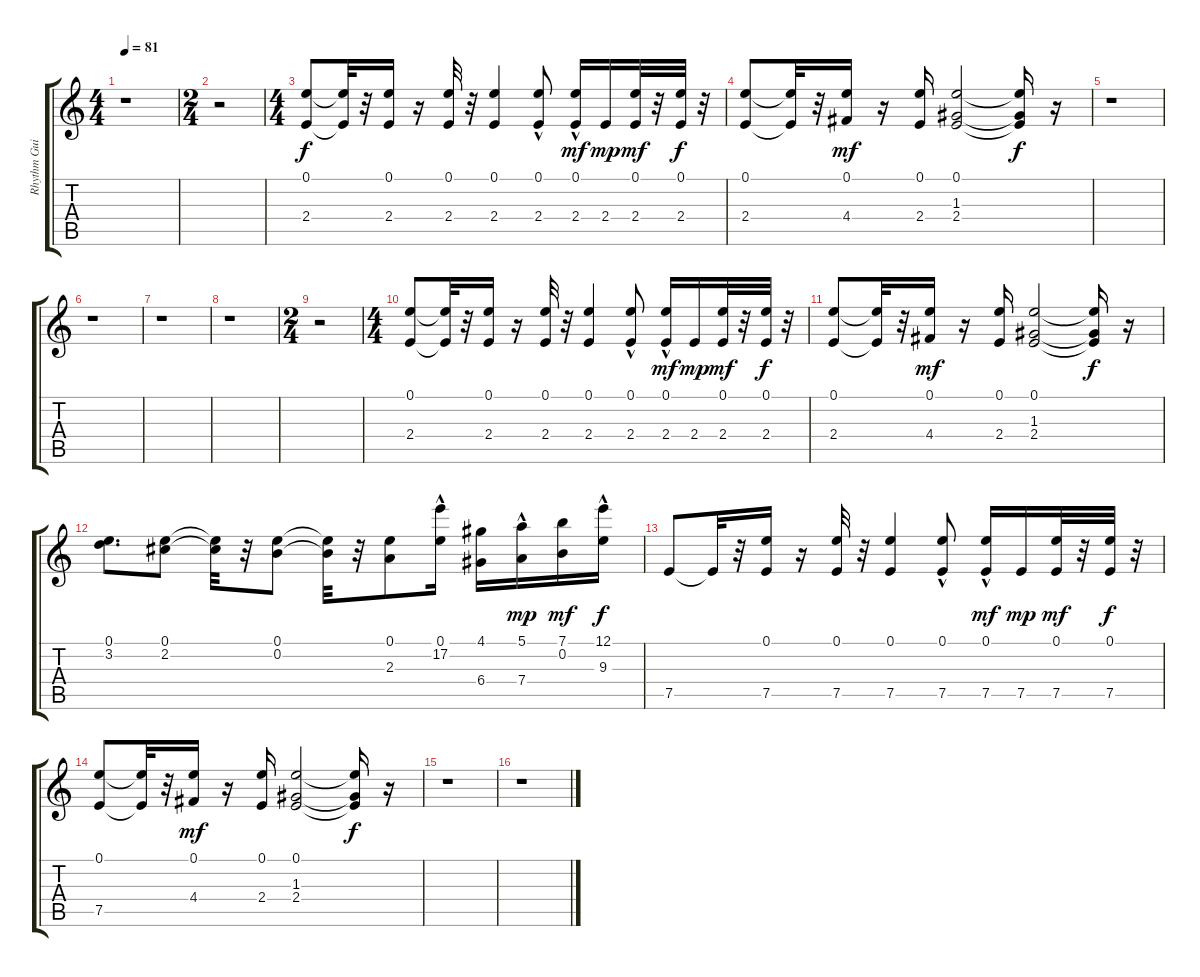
\track ("Rhythm Guitar" "Rhythm Gui") {instrument overdrivenguitar}
\staff {score tabs}
\tuning (E4 B3 G3 D3 A2 E2) {hide}
\ts (4 4)
\tempo 81
\clef g2
\ks c
r.1{dy f} |
\ts (2 4)
r.2 |
\ts (4 4)
(0.1 2.4).8 (0.1{t} 2.4{t}).32 r.32 (0.1 2.4).16 r.16 (0.1 2.4).32 r.32 (0.1 2.4).4 (0.1{hac} 2.4).8 (0.1{hac} 2.4).16{dy mf} 2.4.16{dy mp} (0.1 2.4).32{dy mf} r.32 (0.1 2.4).32{dy f} r.32 |
(0.1 2.4).8 (0.1{t} 2.4{t}).32 r.32 (0.1 4.4).16{dy mf} r.16 (0.1 2.4).16 (0.1 1.3 2.4).2 (0.1{t} 1.3{t} 2.4{t}).16{dy f} r.16 |
r.1 |
r.1 |
r.1 |
r.1 |
\ts (2 4)
r.2 |
\ts (4 4)
(0.1 2.4).8 (0.1{t} 2.4{t}).32 r.32 (0.1 2.4).16 r.16 (0.1 2.4).32 r.32 (0.1 2.4).4 (0.1{hac} 2.4).8 (0.1{hac} 2.4).16{dy mf} 2.4.16{dy mp} (0.1 2.4).32{dy mf} r.32 (0.1 2.4).32{dy f} r.32 |
(0.1 2.4).8 (0.1{t} 2.4{t}).32 r.32 (0.1 4.4).16{dy mf} r.16 (0.1 2.4).16 (0.1 1.3 2.4).2 (0.1{t} 1.3{t} 2.4{t}).16{dy f} r.16 |
(0.1 3.2).8{d} (0.1 2.2).8 (0.1{t} 2.2{t}).32 r.32 (0.1 0.2).8 (0.1{t} 0.2{t}).32 r.32 (0.1 2.3).8 (0.1 17.2{hac}).16 (4.1 6.4).16 (5.1 7.4{hac}).16{dy mp} (7.1 0.2).16{dy mf} (12.1{hac} 9.3{hac}).16{dy f} |
7.5.8 7.5{t}.32 r.32 (0.1 7.5).16 r.16 (0.1 7.5).32 r.32 (0.1 7.5).4 (0.1{hac} 7.5).8 (0.1{hac} 7.5).16{dy mf} 7.5.16{dy mp} (0.1 7.5).32{dy mf} r.32 (0.1 7.5).32{dy f} r.32 |
(0.1 7.5).8 (0.1{t} 7.5{t}).32 r.32 (0.1 4.4).16{dy mf} r.16 (0.1 2.4).16 (0.1 1.3 2.4).2 (0.1{t} 1.3{t} 2.4{t}).16{dy f} r.16 |
r.1 |
r.1
